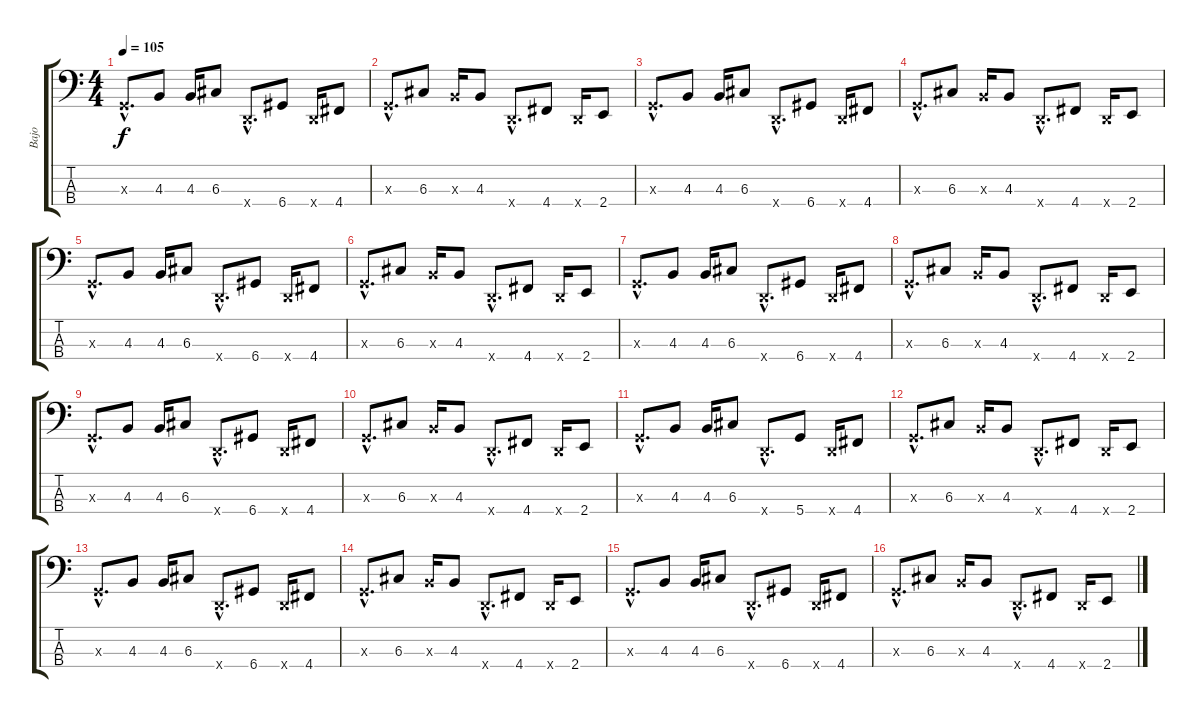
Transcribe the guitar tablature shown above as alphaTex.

\track ("Bajo" "Bajo") {instrument electricbasspick}
\staff {score tabs}
\tuning (F2 C2 G1 D1) {hide}
\ts (4 4)
\tempo 105
\clef f4
\ks c
0.3{hac x}.8{d dy f} 4.3.8 4.3.16 6.3.8 0.4{hac x}.8{d} 6.4.8 0.4{x}.16 4.4.8 |
0.3{hac x}.8{d} 6.3.8 4.3{x}.16 4.3.8 0.4{hac x}.8{d} 4.4.8 0.4{x}.16 2.4.8 |
0.3{hac x}.8{d} 4.3.8 4.3.16 6.3.8 0.4{hac x}.8{d} 6.4.8 0.4{x}.16 4.4.8 |
0.3{hac x}.8{d} 6.3.8 4.3{x}.16 4.3.8 0.4{hac x}.8{d} 4.4.8 0.4{x}.16 2.4.8 |
0.3{hac x}.8{d} 4.3.8 4.3.16 6.3.8 0.4{hac x}.8{d} 6.4.8 0.4{x}.16 4.4.8 |
0.3{hac x}.8{d} 6.3.8 4.3{x}.16 4.3.8 0.4{hac x}.8{d} 4.4.8 0.4{x}.16 2.4.8 |
0.3{hac x}.8{d} 4.3.8 4.3.16 6.3.8 0.4{hac x}.8{d} 6.4.8 0.4{x}.16 4.4.8 |
0.3{hac x}.8{d} 6.3.8 4.3{x}.16 4.3.8 0.4{hac x}.8{d} 4.4.8 0.4{x}.16 2.4.8 |
0.3{hac x}.8{d} 4.3.8 4.3.16 6.3.8 0.4{hac x}.8{d} 6.4.8 0.4{x}.16 4.4.8 |
0.3{hac x}.8{d} 6.3.8 4.3{x}.16 4.3.8 0.4{hac x}.8{d} 4.4.8 0.4{x}.16 2.4.8 |
0.3{hac x}.8{d} 4.3.8 4.3.16 6.3.8 0.4{hac x}.8{d} 5.4.8 0.4{x}.16 4.4.8 |
0.3{hac x}.8{d} 6.3.8 4.3{x}.16 4.3.8 0.4{hac x}.8{d} 4.4.8 0.4{x}.16 2.4.8 |
0.3{hac x}.8{d} 4.3.8 4.3.16 6.3.8 0.4{hac x}.8{d} 6.4.8 0.4{x}.16 4.4.8 |
0.3{hac x}.8{d} 6.3.8 4.3{x}.16 4.3.8 0.4{hac x}.8{d} 4.4.8 0.4{x}.16 2.4.8 |
0.3{hac x}.8{d} 4.3.8 4.3.16 6.3.8 0.4{hac x}.8{d} 6.4.8 0.4{x}.16 4.4.8 |
0.3{hac x}.8{d} 6.3.8 4.3{x}.16 4.3.8 0.4{hac x}.8{d} 4.4.8 0.4{x}.16 2.4.8
